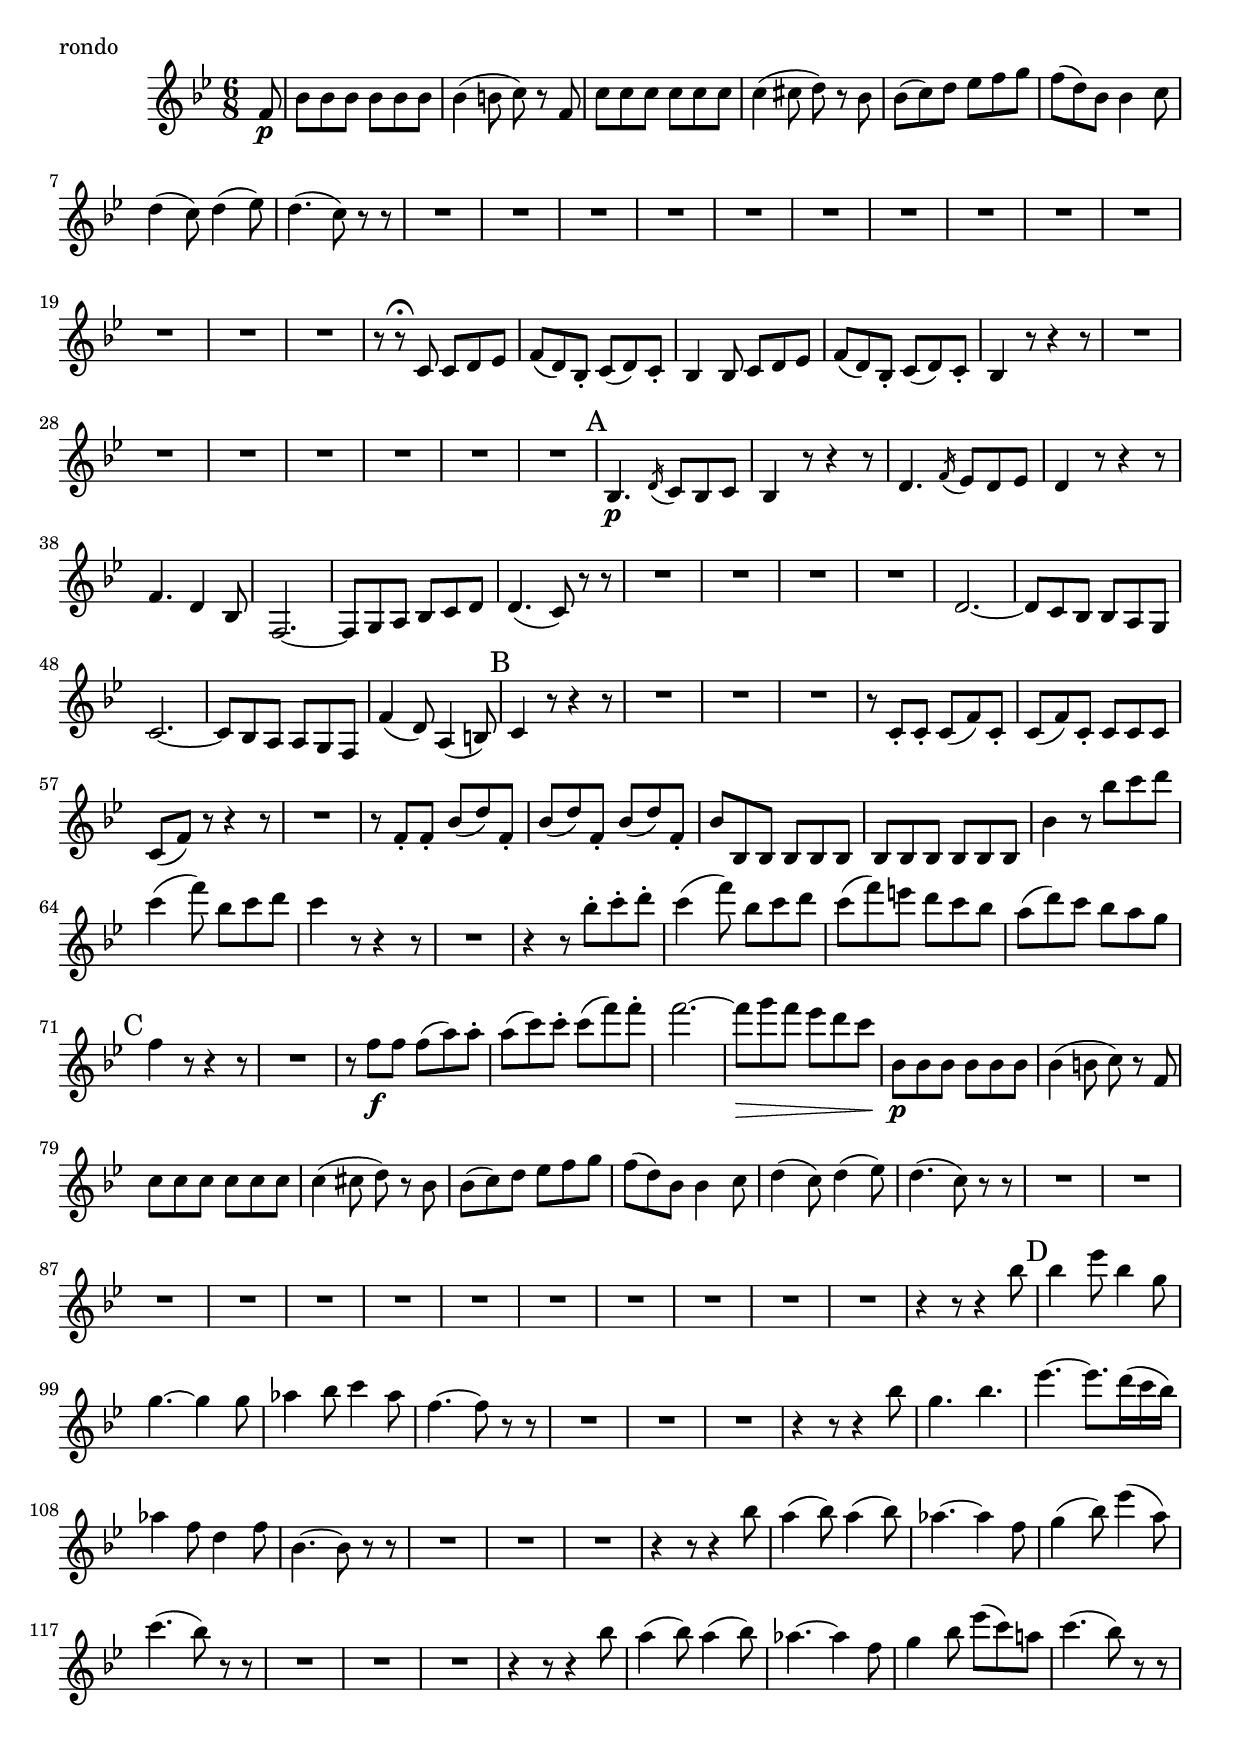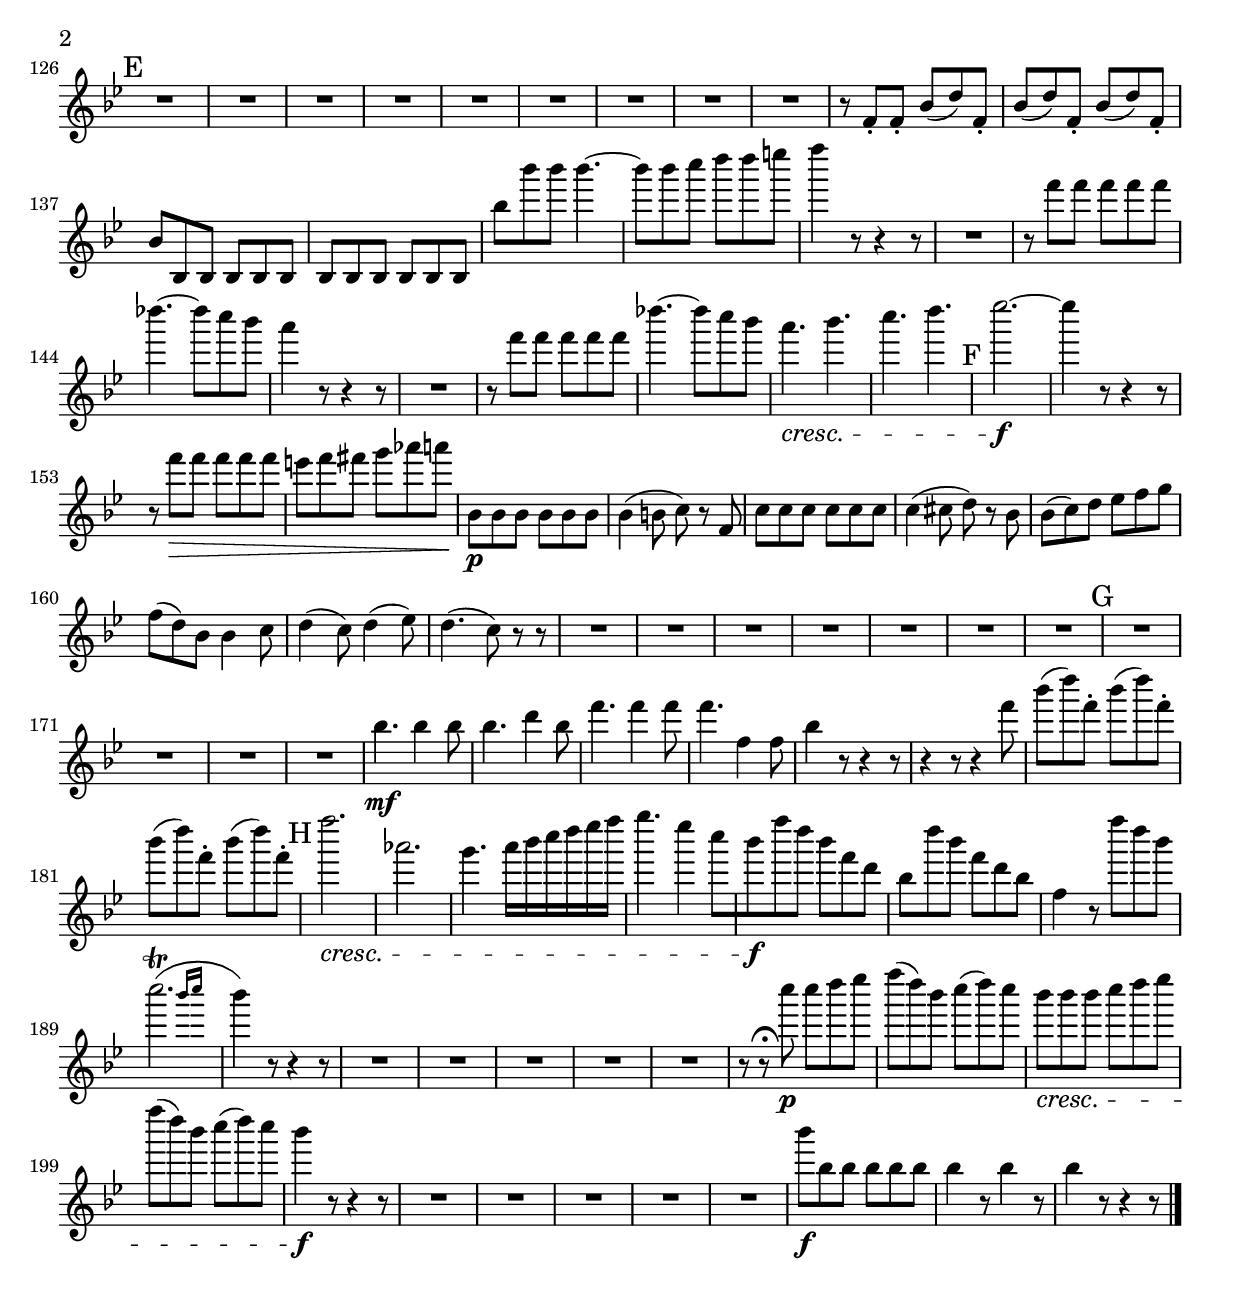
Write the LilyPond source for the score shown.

#(ly:set-option 'old-relative)
\version "2.1.22"

% \include "mozart-hrn3-defs.ly"

rondotheme = \notes \relative c' {
	 c'8[ c c]  c[ c c]
	c4( cis8  d) r g,
	 d'8[ d d]  d[ d d]
	d4( dis8  e) r c |
	 c[( d) e]  f[ g a]
	 g[ ( e) c] c4 d8
	e4( d8) e4( f8)
	e4.( d8) r r |
}

lipbreaker = \notes \relative c'
{
 	r8  g'[-. g-.]  c[( e) g,-.]
	 c[( e) g,-.]  c[( e) g,-.]
	 c[ c, c]  c[ c c]
	 c[ c c]  c[ c c]
}

rightsixteenth = { \set stemLeftBeamCount =  1
  \set stemRightBeamCount =  2 }
leftsixteenth = { \set stemLeftBeamCount =  2
  \set stemRightBeamCount =  1 }
bothsixteenth = { \set stemLeftBeamCount =  2
  \set stemRightBeamCount =  2 }

rondo = \notes 	\relative c'
{
	\partial 8
	\time 6/8
	\key c \major
	
	g'8\p |
	
	\rondotheme
	
	R2.*13 |
	r8 r^\fermata d  d[ e f]
	 g[ ( e) c-.]  d[( e) d-.]
	c4 c8  d[ e f]
	 g[( e) c-.]  d[( e) d-.]
	c4 r8 r4 r8 |
	R2.*7
	\mark  "A"
	c4.\p \grace {
  \override Stem   #'stroke-style = #"grace"
   e16( 
  \revert Stem #'stroke-style }
  d8[) c d]
	c4 r8 r4 r8
	e4. \grace {
  \override Stem   #'stroke-style = #"grace"
   g16( 
  \revert Stem #'stroke-style }
  f8[) e f]
	e4 r8 r4 r8
	g4. e4 c8
	g2.~
	 g8[ a b]  c[ d e ]
	e4.( d8) r r
	R2.*4
	e2.~ |
	 e8[ d c]  c[ b a]
	d2.~
	 d8[ c b]  b[ a g]
	g'4( e8) b4( cis8)
	\mark "B"
	d4 r8 r4 r8
	R2.*3 |
	r8  d[-. d-.]  d[( g) d-.]
	 d[( g) d-.]  d[ d d]
	 d[( g)] r r4 r8
	R2.*1
	\lipbreaker
	c4 r8  c'[ d e]
	d4( g8)  c,[ d e]
	d4 r8 r4 r8
	R2. |
	r4 r8  c[-. d-. e-.]
	d4( g8)  c,[ d e]
	 d[( g) fis]  e[ d c]
	 b[ ( e) d]  c[ b a]
	\mark "C"
	g4 r8 r4 r8
	R2. |
	%
	r8  g[\f g]  g[(  b) b-.]
	 b[( d) d-.]  d[( g) g-.]
	g2.~
	 g8[ \> a g]  f[ e d]
	<< \rondotheme
	  { s8\!\p } >>
	  
	R2.*12
	r4 r8 r4 c8
	\mark "D"
	c4 f8 c4 a8
	a4.~a4 a8
	bes4 c8 d4 bes8
	g4. ~ g8 r r
	R2.*3
	r4 r8 r4 c8
	a4. c
	f ~  f8.[ \rightsixteenth e16(  \bothsixteenth d  c)]
	bes4 g8 e4 g8
	c,4. ~ c8 r r
	R2.*3| 
	r4 r8 r4 c'8
	b4( c8) b4( c8)
	bes4. ~ bes4 g8
	a4 ( c8) f4 ( b,8)
	d4. ( c8) r r
	R2.*3| 
	r4 r8 r4 c8
	b4( c8) b4( c8)
	bes4. ~ bes4 g8
	a4 c8  f[ ( d) b!]
	d4. ( c8) r r
	\mark "E"
	R2.*9  |
	\lipbreaker 
	c8[ c' c] c4.~
	c8[ c d]  e[ e fis] 
	g4 r8 r4 r8
	R2.
	r8  g,[ g]  g[ g g] |
	es'4. ~  es8[ d c]
	b4 r8 r4 r8
	R2. |
	r8  g[ g]  g[ g g]
	es'4. ~  es8[ d c]
	\cresc b4.  c4. d4. e4.
	\mark "F"
	\endcresc
	
	f2.\f ~ |
	f4 r8 r4 r8
	r8  g,[\> g]  g[ g g]
	
	% Edition breitkopf says a-flat (silly!)
	 fis[  g gis] 
		  a[ bes b]\!

	%% EB does the slur in the Rondo differently from the 1st adn 2nd time.
	%% why. Should check with MS.
	<< \rondotheme
	  { s8\p } >>
	R2.*7
	\mark "G"
	R2.*4
	c,4.\mf c4 c8
	c4. e4 c8
	g'4. g4 g8
	g4. g,4 g8
	c4 r8 r4 r8
	r4 r8 r4 g'8
	 c[ ( e) g,-.] 	 c[ ( e) g,-.]
	 c[ ( e) g,-.] 	 c[ ( e) g,-.]
	\mark "H"
	\cresc g'2.  bes,2.
	a4.  b16[ c d e f g]
	a4. f4 d8
	[\endcresc c8\f g' e]  c[ g e]
	 c[ e' c]   g[ e c]
	g4 r8  g''8[ e c]

	
	<< d2.(\trill
	  { s2 	\grace {
  \override Stem   #'stroke-style = #"grace"
     c16[ d] 
  \revert Stem #'stroke-style }
 } >>
	
	
	 c4) r8 r4 r8
	R2.*5
	r8 r8^\fermata d8\p  d[ e f]
	 g[ ( e) c]  d[( e) d]
	\cresc  c[  c c]  d[ e f]
	 g[( e) c]  d[( e) d]
	\endcresc c4\f  r8 r4 r8
	R2.*5
	 c8[\f c, c]  c[ c c]
	c4 r8 c4 r8

        %This is technically incorrect, since we started with an 8th
	% upstep, but both eulenburg and EB do this as well.
	c4 r8 r4 r8 \bar "|."		
}

\score
{
    \notes { \transpose c' bes	\rondo }
	\header { piece = "rondo" opus = "" }
	\midi{ \tempo 4 = 100 }
	\paper { }
}

